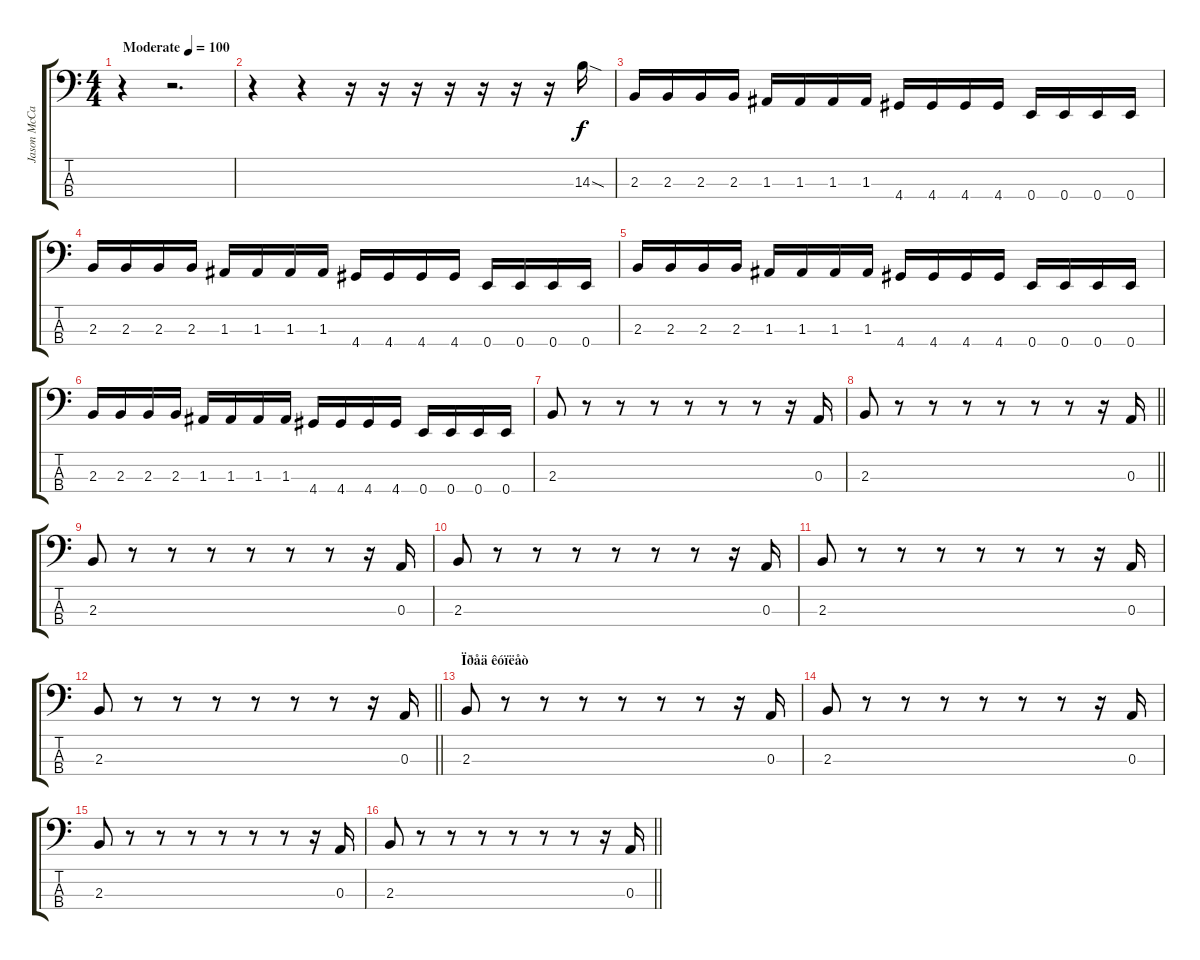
\track ("Jason McCaslin" "Jason McCa") {instrument electricbassfinger}
\staff {score tabs}
\tuning (G2 D2 A1 E1) {hide}
\ts (4 4)
\tempo (100 "Moderate")
\clef f4
\ks c
r.4{dy f instrument electricbassfinger} r.2{d} |
r.4 r.4 r.16 r.16 r.16 r.16 r.16 r.16 r.16 14.3{sod}.16 |
2.3.16 2.3.16 2.3.16 2.3.16 1.3.16 1.3.16 1.3.16 1.3.16 4.4.16 4.4.16 4.4.16 4.4.16 0.4.16 0.4.16 0.4.16 0.4.16 |
2.3.16 2.3.16 2.3.16 2.3.16 1.3.16 1.3.16 1.3.16 1.3.16 4.4.16 4.4.16 4.4.16 4.4.16 0.4.16 0.4.16 0.4.16 0.4.16 |
2.3.16 2.3.16 2.3.16 2.3.16 1.3.16 1.3.16 1.3.16 1.3.16 4.4.16 4.4.16 4.4.16 4.4.16 0.4.16 0.4.16 0.4.16 0.4.16 |
2.3.16 2.3.16 2.3.16 2.3.16 1.3.16 1.3.16 1.3.16 1.3.16 4.4.16 4.4.16 4.4.16 4.4.16 0.4.16 0.4.16 0.4.16 0.4.16 |
2.3.8{volume 16} r.8 r.8 r.8 r.8 r.8 r.8 r.16 0.3.16 |
\barLineRight lightlight
2.3.8 r.8 r.8 r.8 r.8 r.8 r.8 r.16 0.3.16 |
2.3.8 r.8 r.8 r.8 r.8 r.8 r.8 r.16 0.3.16 |
2.3.8 r.8 r.8 r.8 r.8 r.8 r.8 r.16 0.3.16 |
2.3.8 r.8 r.8 r.8 r.8 r.8 r.8 r.16 0.3.16 |
\barLineRight lightlight
2.3.8 r.8 r.8 r.8 r.8 r.8 r.8 r.16 0.3.16 |
\section ("" "Ïðåä êóïëåò")
2.3.8 r.8 r.8 r.8 r.8 r.8 r.8 r.16 0.3.16 |
2.3.8 r.8 r.8 r.8 r.8 r.8 r.8 r.16 0.3.16 |
2.3.8 r.8 r.8 r.8 r.8 r.8 r.8 r.16 0.3.16 |
\barLineRight lightlight
2.3.8 r.8 r.8 r.8 r.8 r.8 r.8 r.16 0.3.16
